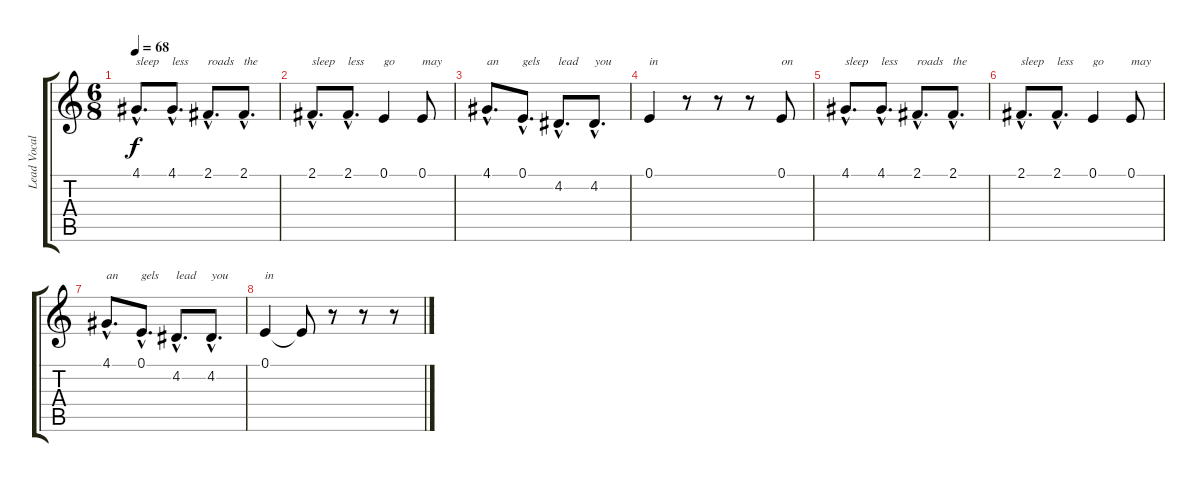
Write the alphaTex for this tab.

\track ("Lead Vocals" "Lead Vocal") {instrument lead8bassandlead}
\staff {score tabs}
\tuning (E4 B3 G3 D3 A2 E2) {hide}
\ts (6 8)
\tempo 68
\clef g2
\ks c
4.1{hac}.8{d txt "sleep" dy f} 4.1{hac}.8{d txt "less"} 2.1{hac}.8{d txt "roads"} 2.1{hac}.8{d txt "the"} |
2.1{hac}.8{d txt "sleep"} 2.1{hac}.8{d txt "less"} 0.1.4{txt "go"} 0.1.8{txt "may"} |
4.1{hac}.8{d txt "an"} 0.1{hac}.8{d txt "gels"} 4.2{hac}.8{d txt "lead"} 4.2{hac}.8{d txt "you"} |
0.1.4{txt "in"} r.8 r.8 r.8 0.1.8{txt "on"} |
4.1{hac}.8{d txt "sleep"} 4.1{hac}.8{d txt "less"} 2.1{hac}.8{d txt "roads"} 2.1{hac}.8{d txt "the"} |
2.1{hac}.8{d txt "sleep"} 2.1{hac}.8{d txt "less"} 0.1.4{txt "go"} 0.1.8{txt "may"} |
4.1{hac}.8{d txt "an"} 0.1{hac}.8{d txt "gels"} 4.2{hac}.8{d txt "lead"} 4.2{hac}.8{d txt "you"} |
0.1.4{txt "in"} 0.1{t}.8 r.8 r.8 r.8
